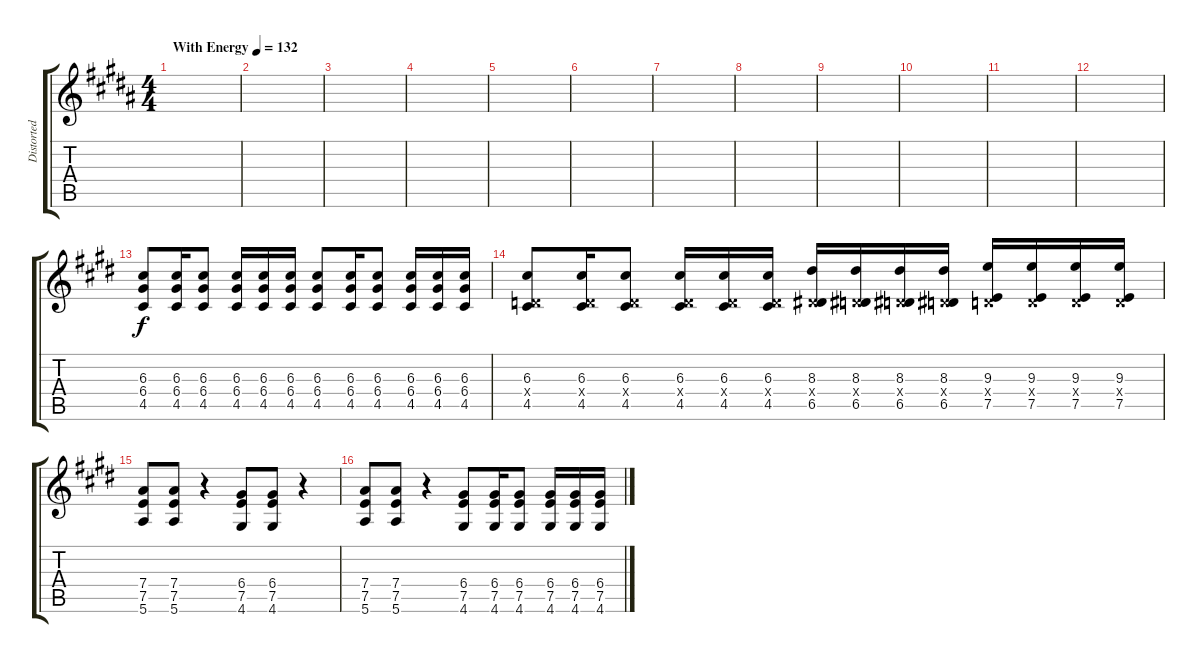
\track ("Distorted Guitar (Matt Skiba)" "Distorted ") {instrument distortionguitar}
\staff {score tabs}
\tuning (E4 B3 G3 D3 A2 E2) {hide}
\ts (4 4)
\tempo (132 "With Energy")
\clef g2
\ks b
|
|
|
|
|
|
|
|
|
|
|
|
\ks c#minor
(6.3 6.4 4.5).8 (6.3 6.4 4.5).16 (6.3 6.4 4.5).8 (6.3 6.4 4.5).16 (6.3 6.4 4.5).16 (6.3 6.4 4.5).16 (6.3 6.4 4.5).8 (6.3 6.4 4.5).16 (6.3 6.4 4.5).8 (6.3 6.4 4.5).16 (6.3 6.4 4.5).16 (6.3 6.4 4.5).16 |
(6.3 0.4{x} 4.5).8 (6.3 0.4{x} 4.5).16 (6.3 0.4{x} 4.5).8 (6.3 0.4{x} 4.5).16 (6.3 0.4{x} 4.5).16 (6.3 0.4{x} 4.5).16 (8.3 0.4{x} 6.5).16 (8.3 0.4{x} 6.5).16 (8.3 0.4{x} 6.5).16 (8.3 0.4{x} 6.5).16 (9.3 0.4{x} 7.5).16 (9.3 0.4{x} 7.5).16 (9.3 0.4{x} 7.5).16 (9.3 0.4{x} 7.5).16 |
(7.4 7.5 5.6).8 (7.4 7.5 5.6).8 r.4 (6.4 7.5 4.6).8 (6.4 7.5 4.6).8 r.4 |
(7.4 7.5 5.6).8 (7.4 7.5 5.6).8 r.4 (6.4 7.5 4.6).8 (6.4 7.5 4.6).16 (6.4 7.5 4.6).8 (6.4 7.5 4.6).16 (6.4 7.5 4.6).16 (6.4 7.5 4.6).16
